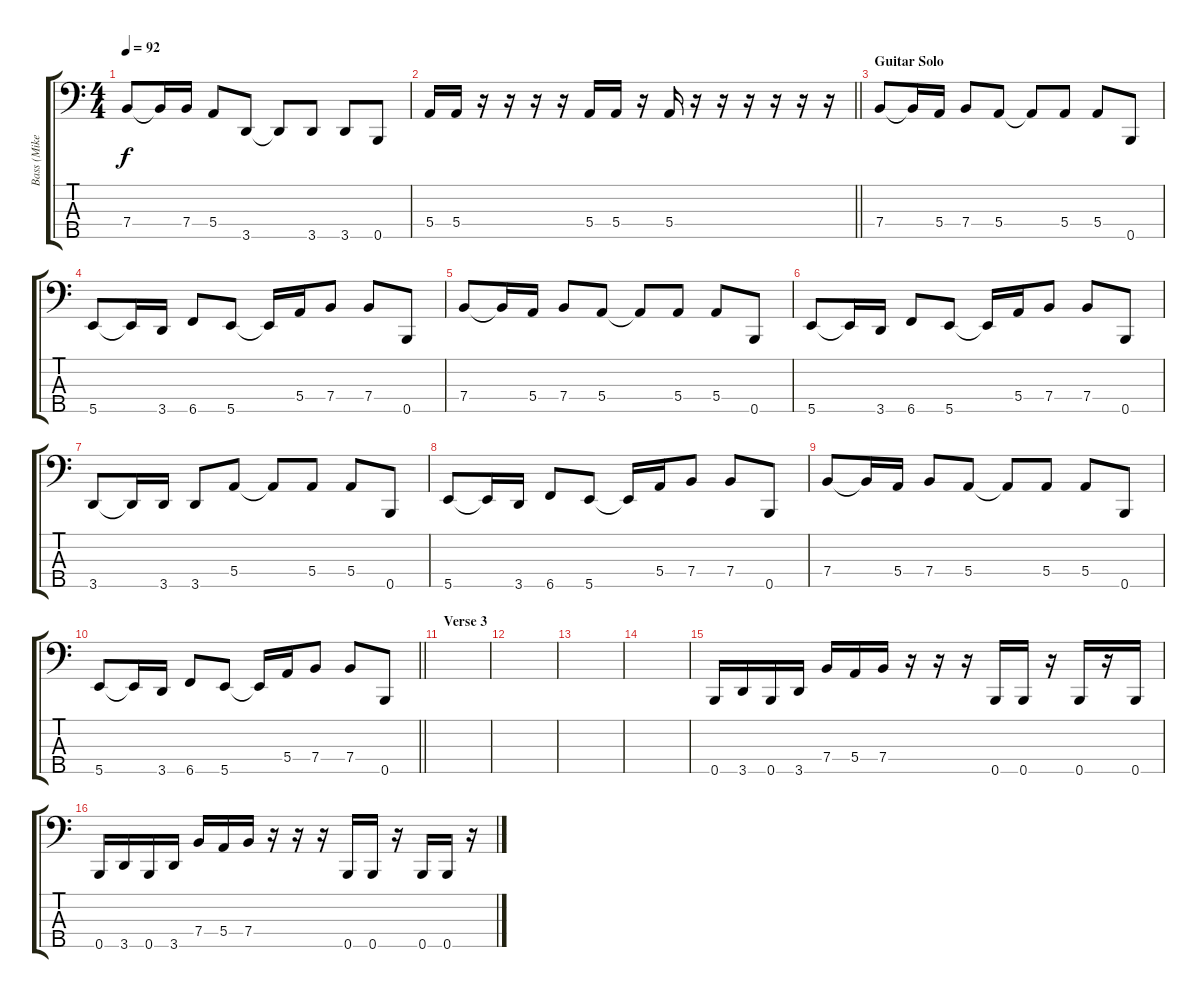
\track ("Bass (Mike Kroeger)" "Bass (Mike") {instrument electricbassfinger}
\staff {score tabs}
\tuning (G2 D2 A1 E1 B0) {hide}
\ts (4 4)
\tempo 92
\clef f4
\ks c
7.4.8{dy f} 7.4{t}.16 7.4.16 5.4.8 3.5.8 3.5{t}.8 3.5.8 3.5.8 0.5.8 |
\barLineRight lightlight
5.4.16 5.4.16 r.16 r.16 r.16 r.16 5.4.16 5.4.16 r.16 5.4.16 r.16 r.16 r.16 r.16 r.16 r.16 |
\section ("" "Guitar Solo")
7.4.8 7.4{t}.16 5.4.16 7.4.8 5.4.8 5.4{t}.8 5.4.8 5.4.8 0.5.8 |
5.5.8 5.5{t}.16 3.5.16 6.5.8 5.5.8 5.5{t}.16 5.4.16 7.4.8 7.4.8 0.5.8 |
7.4.8 7.4{t}.16 5.4.16 7.4.8 5.4.8 5.4{t}.8 5.4.8 5.4.8 0.5.8 |
5.5.8 5.5{t}.16 3.5.16 6.5.8 5.5.8 5.5{t}.16 5.4.16 7.4.8 7.4.8 0.5.8 |
3.5.8 3.5{t}.16 3.5.16 3.5.8 5.4.8 5.4{t}.8 5.4.8 5.4.8 0.5.8 |
5.5.8 5.5{t}.16 3.5.16 6.5.8 5.5.8 5.5{t}.16 5.4.16 7.4.8 7.4.8 0.5.8 |
7.4.8 7.4{t}.16 5.4.16 7.4.8 5.4.8 5.4{t}.8 5.4.8 5.4.8 0.5.8 |
\barLineRight lightlight
5.5.8 5.5{t}.16 3.5.16 6.5.8 5.5.8 5.5{t}.16 5.4.16 7.4.8 7.4.8 0.5.8 |
\section ("" "Verse 3")
|
|
|
|
0.5.16 3.5.16 0.5.16 3.5.16 7.4.16 5.4.16 7.4.16 r.16 r.16 r.16 0.5.16 0.5.16 r.16 0.5.16 r.16 0.5.16 |
0.5.16 3.5.16 0.5.16 3.5.16 7.4.16 5.4.16 7.4.16 r.16 r.16 r.16 0.5.16 0.5.16 r.16 0.5.16 0.5.16 r.16
